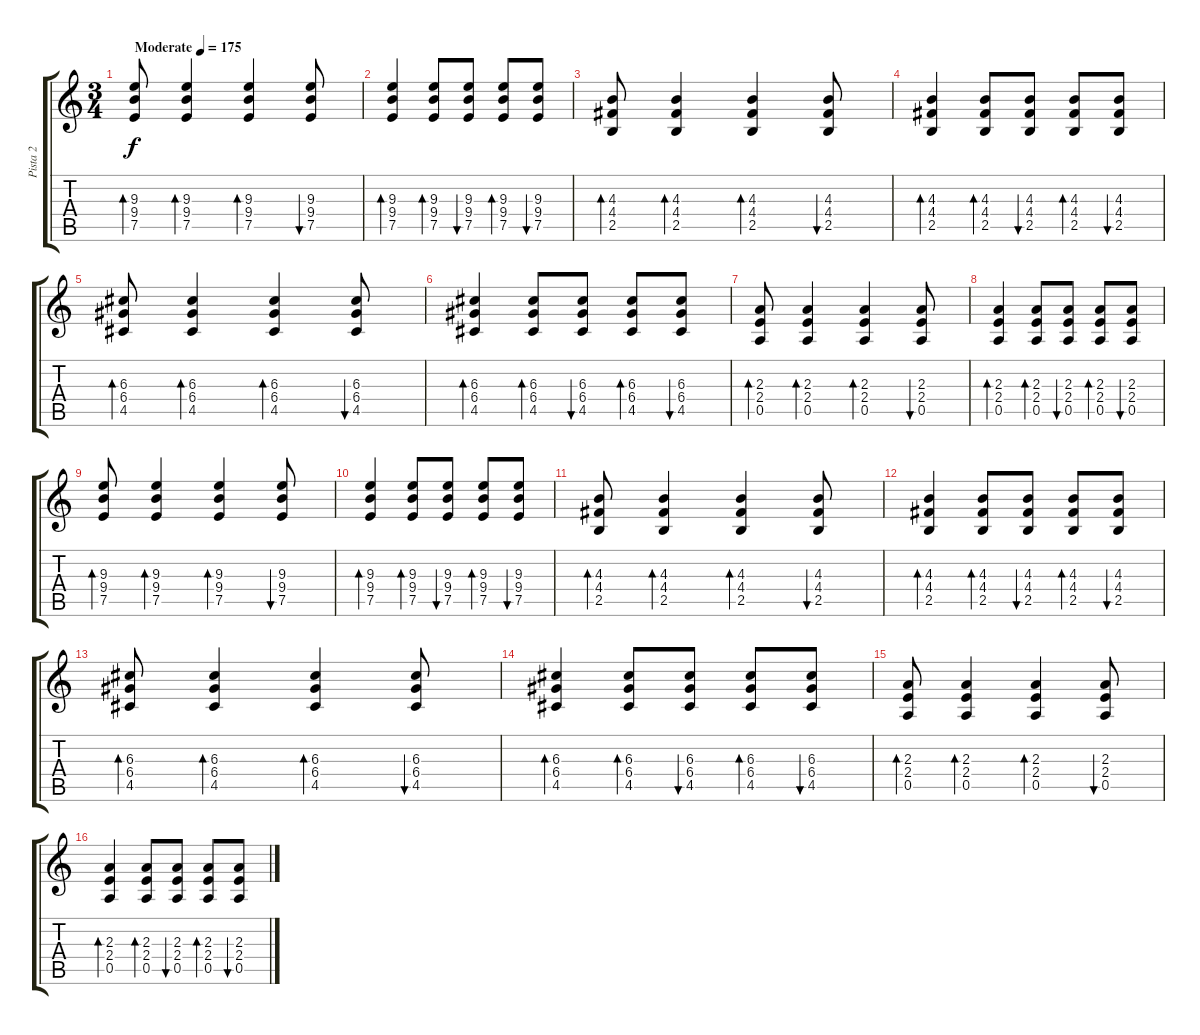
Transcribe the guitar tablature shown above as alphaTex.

\track ("Pista 2" "Pista 2") {instrument acousticguitarnylon}
\staff {score tabs}
\tuning (E4 B3 G3 D3 A2 E2) {hide}
\ts (3 4)
\tempo (175 "Moderate")
\clef g2
\ks c
(9.3 9.4 7.5).8{bd 60 dy f instrument acousticguitarnylon} (9.3 9.4 7.5).4{bd 60} (9.3 9.4 7.5).4{bd 60} (9.3 9.4 7.5).8{bu 60} |
(9.3 9.4 7.5).4{bd 60} (9.3 9.4 7.5).8{bd 60} (9.3 9.4 7.5).8{bu 60} (9.3 9.4 7.5).8{bd 60} (9.3 9.4 7.5).8{bu 60} |
(4.3 4.4 2.5).8{bd 60} (4.3 4.4 2.5).4{bd 60} (4.3 4.4 2.5).4{bd 60} (4.3 4.4 2.5).8{bu 60} |
(4.3 4.4 2.5).4{bd 60} (4.3 4.4 2.5).8{bd 60} (4.3 4.4 2.5).8{bu 60} (4.3 4.4 2.5).8{bd 60} (4.3 4.4 2.5).8{bu 60} |
(6.3 6.4 4.5).8{bd 60} (6.3 6.4 4.5).4{bd 60} (6.3 6.4 4.5).4{bd 60} (6.3 6.4 4.5).8{bu 60} |
(6.3 6.4 4.5).4{bd 60} (6.3 6.4 4.5).8{bd 60} (6.3 6.4 4.5).8{bu 60} (6.3 6.4 4.5).8{bd 60} (6.3 6.4 4.5).8{bu 60} |
(2.3 2.4 0.5).8{bd 60} (2.3 2.4 0.5).4{bd 60} (2.3 2.4 0.5).4{bd 60} (2.3 2.4 0.5).8{bu 60} |
(2.3 2.4 0.5).4{bd 60} (2.3 2.4 0.5).8{bd 60} (2.3 2.4 0.5).8{bu 60} (2.3 2.4 0.5).8{bd 60} (2.3 2.4 0.5).8{bu 60} |
(9.3 9.4 7.5).8{bd 60} (9.3 9.4 7.5).4{bd 60} (9.3 9.4 7.5).4{bd 60} (9.3 9.4 7.5).8{bu 60} |
(9.3 9.4 7.5).4{bd 60} (9.3 9.4 7.5).8{bd 60} (9.3 9.4 7.5).8{bu 60} (9.3 9.4 7.5).8{bd 60} (9.3 9.4 7.5).8{bu 60} |
(4.3 4.4 2.5).8{bd 60} (4.3 4.4 2.5).4{bd 60} (4.3 4.4 2.5).4{bd 60} (4.3 4.4 2.5).8{bu 60} |
(4.3 4.4 2.5).4{bd 60} (4.3 4.4 2.5).8{bd 60} (4.3 4.4 2.5).8{bu 60} (4.3 4.4 2.5).8{bd 60} (4.3 4.4 2.5).8{bu 60} |
(6.3 6.4 4.5).8{bd 60} (6.3 6.4 4.5).4{bd 60} (6.3 6.4 4.5).4{bd 60} (6.3 6.4 4.5).8{bu 60} |
(6.3 6.4 4.5).4{bd 60} (6.3 6.4 4.5).8{bd 60} (6.3 6.4 4.5).8{bu 60} (6.3 6.4 4.5).8{bd 60} (6.3 6.4 4.5).8{bu 60} |
(2.3 2.4 0.5).8{bd 60} (2.3 2.4 0.5).4{bd 60} (2.3 2.4 0.5).4{bd 60} (2.3 2.4 0.5).8{bu 60} |
(2.3 2.4 0.5).4{bd 60} (2.3 2.4 0.5).8{bd 60} (2.3 2.4 0.5).8{bu 60} (2.3 2.4 0.5).8{bd 60} (2.3 2.4 0.5).8{bu 60}
